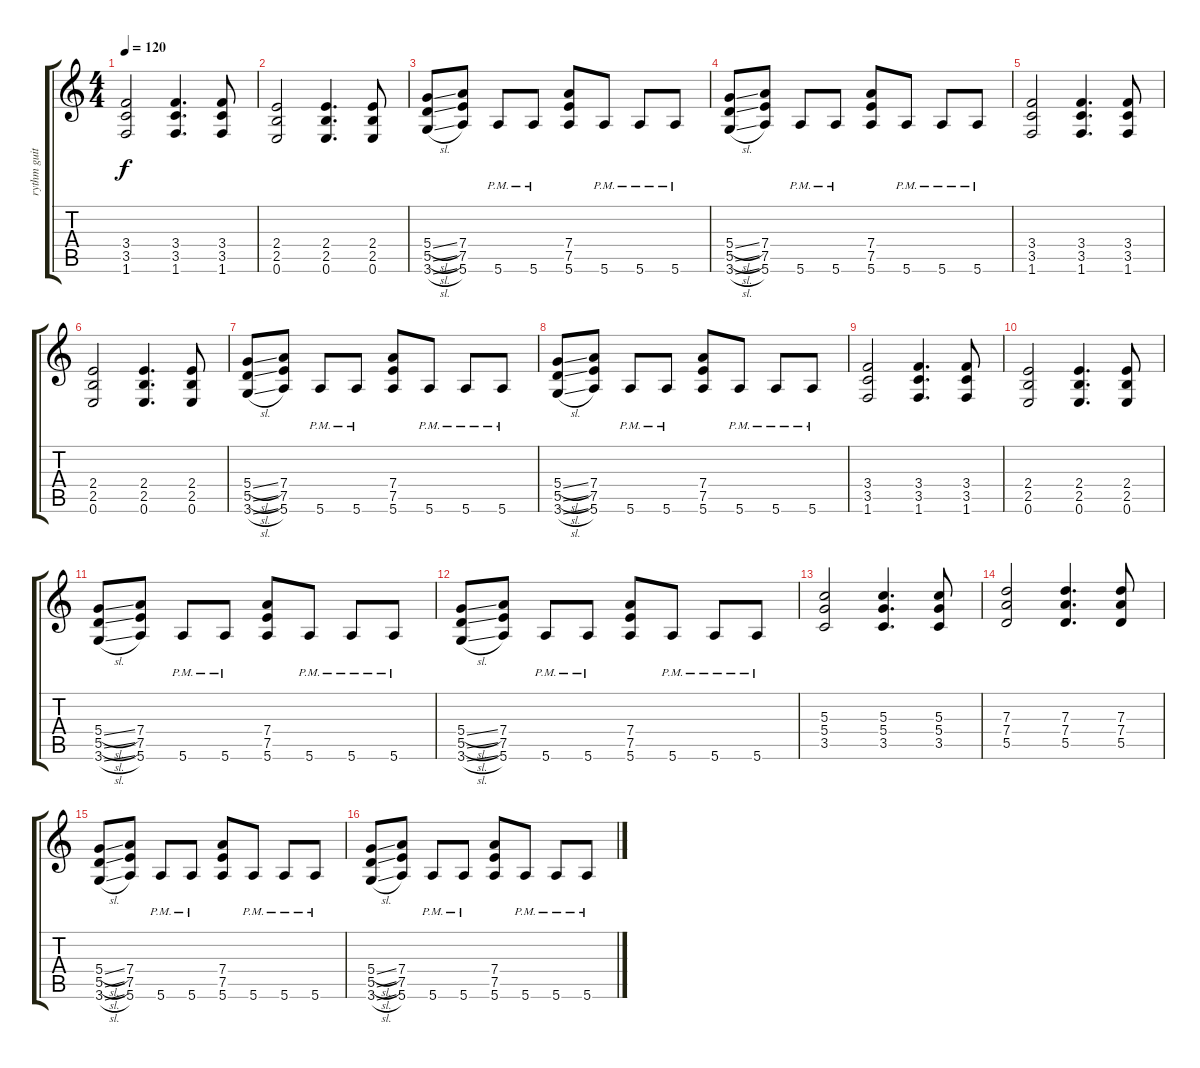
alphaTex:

\track ("rythm guitar" "rythm guit") {instrument electricguitarclean}
\staff {score tabs}
\tuning (E4 B3 G3 D3 A2 E2) {hide}
\ts (4 4)
\tempo 120
\clef g2
\ks c
(3.4 3.5 1.6).2{dy f} (3.4 3.5 1.6).4{d} (3.4 3.5 1.6).8 |
(2.4 2.5 0.6).2 (2.4 2.5 0.6).4{d} (2.4 2.5 0.6).8 |
(5.4{sl} 5.5{sl} 3.6{sl}).8 (7.4 7.5 5.6).8 5.6{pm}.8 5.6{pm}.8 (7.4 7.5 5.6).8 5.6{pm}.8 5.6{pm}.8 5.6{pm}.8 |
(5.4{sl} 5.5{sl} 3.6{sl}).8 (7.4 7.5 5.6).8 5.6{pm}.8 5.6{pm}.8 (7.4 7.5 5.6).8 5.6{pm}.8 5.6{pm}.8 5.6{pm}.8 |
(3.4 3.5 1.6).2 (3.4 3.5 1.6).4{d} (3.4 3.5 1.6).8 |
(2.4 2.5 0.6).2 (2.4 2.5 0.6).4{d} (2.4 2.5 0.6).8 |
(5.4{sl} 5.5{sl} 3.6{sl}).8 (7.4 7.5 5.6).8 5.6{pm}.8 5.6{pm}.8 (7.4 7.5 5.6).8 5.6{pm}.8 5.6{pm}.8 5.6{pm}.8 |
(5.4{sl} 5.5{sl} 3.6{sl}).8 (7.4 7.5 5.6).8 5.6{pm}.8 5.6{pm}.8 (7.4 7.5 5.6).8 5.6{pm}.8 5.6{pm}.8 5.6{pm}.8 |
(3.4 3.5 1.6).2 (3.4 3.5 1.6).4{d} (3.4 3.5 1.6).8 |
(2.4 2.5 0.6).2 (2.4 2.5 0.6).4{d} (2.4 2.5 0.6).8 |
(5.4{sl} 5.5{sl} 3.6{sl}).8 (7.4 7.5 5.6).8 5.6{pm}.8 5.6{pm}.8 (7.4 7.5 5.6).8 5.6{pm}.8 5.6{pm}.8 5.6{pm}.8 |
(5.4{sl} 5.5{sl} 3.6{sl}).8 (7.4 7.5 5.6).8 5.6{pm}.8 5.6{pm}.8 (7.4 7.5 5.6).8 5.6{pm}.8 5.6{pm}.8 5.6{pm}.8 |
(5.3 5.4 3.5).2{instrument distortionguitar} (5.3 5.4 3.5).4{d} (5.3 5.4 3.5).8 |
(7.3 7.4 5.5).2 (7.3 7.4 5.5).4{d} (7.3 7.4 5.5).8 |
(5.4{sl} 5.5{sl} 3.6{sl}).8 (7.4 7.5 5.6).8 5.6{pm}.8 5.6{pm}.8 (7.4 7.5 5.6).8 5.6{pm}.8 5.6{pm}.8 5.6{pm}.8 |
(5.4{sl} 5.5{sl} 3.6{sl}).8 (7.4 7.5 5.6).8 5.6{pm}.8 5.6{pm}.8 (7.4 7.5 5.6).8 5.6{pm}.8 5.6{pm}.8 5.6{pm}.8
